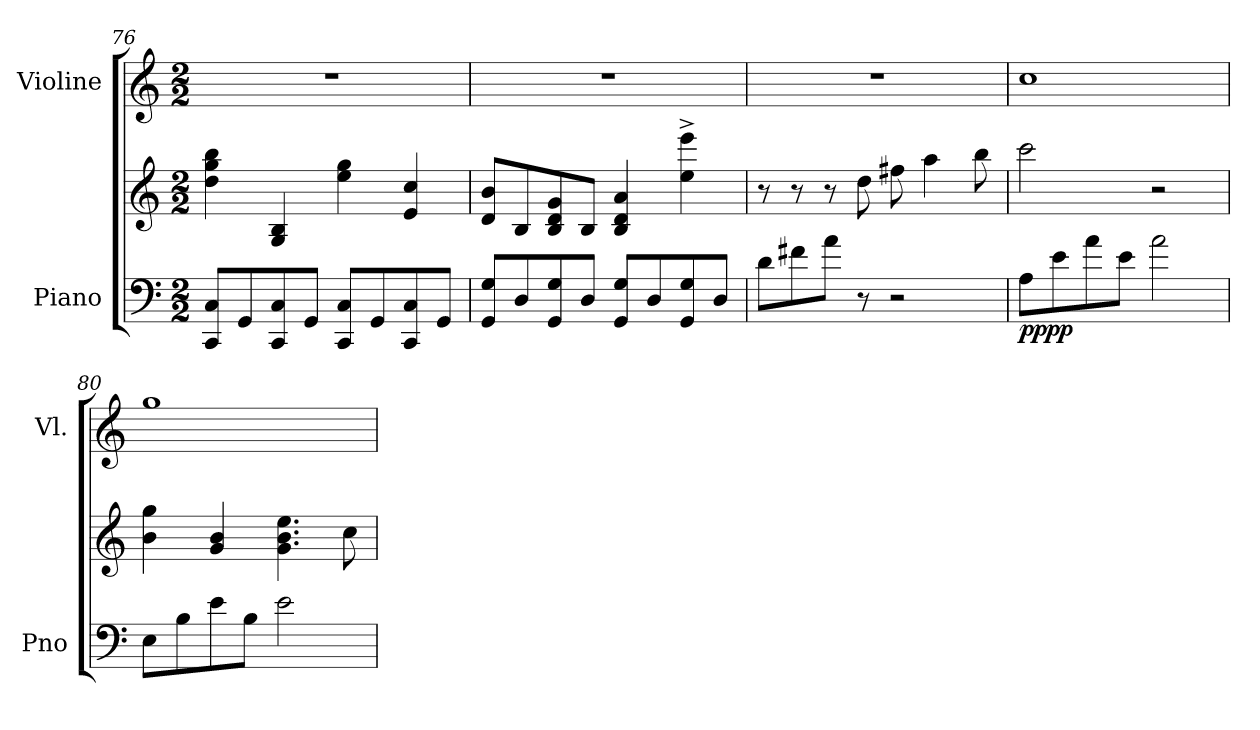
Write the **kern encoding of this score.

**kern	**kern	**dynam	**kern
*part2	*part2	*part2	*part1
*staff3	*staff2	*staff2/3	*staff1
*I"Piano	*	*	*I"Violine
*I'Pno	*	*	*I'Vl.
*clefF4	*clefG2	*	*clefG2
*k[]	*k[]	*	*k[]
*M2/2	*M2/2	*	*M2/2
=76	=76	=76	=76
8CC/ 8C/L	4dd\ 4gg\ 4bb\	.	1r
8GG/	.	.	.
8CC/ 8C/	4G/ 4B/	.	.
8GG/J	.	.	.
8CC/ 8C/L	4ee\ 4gg\	.	.
8GG/	.	.	.
8CC/ 8C/	4e/ 4cc/	.	.
8GG/J	.	.	.
=77	=77	=77	=77
8GG/ 8G/L	8d/ 8b/L	.	1r
8D/	8B/	.	.
8GG/ 8G/	8B/ 8d/ 8g/	.	.
8D/J	8B/J	.	.
8GG/ 8G/L	4B/ 4d/ 4a/	.	.
8D/	.	.	.
8GG/ 8G/	4ee\^ 4eee\^	.	.
8D/J	.	.	.
=78	=78	=78	=78
8d\L	8r	.	1r
8f#X\	8r	.	.
8a\J	8r	.	.
8r	8dd\	.	.
2r	8ff#X\	.	.
.	4aa\	.	.
.	8bb\	.	.
!!LO:LB:g=z
=79	=79	=79	=79
!	!	!LO:DY:b=2	!
!	!	!LO:DY:n=1:b	!
8A\L	2ccc\	pp pp	1cc
8e\	.	.	.
8a\	.	.	.
8e\J	.	.	.
2a\	2r	.	.
=80	=80	=80	=80
8E\L	4b\ 4gg\	.	1gg
8B\	.	.	.
8e\	4g/ 4b/	.	.
8B\J	.	.	.
2e\	4.g\ 4.b\ 4.ee\	.	.
.	8cc\	.	.
=	=	=	=
*-	*-	*-	*-
